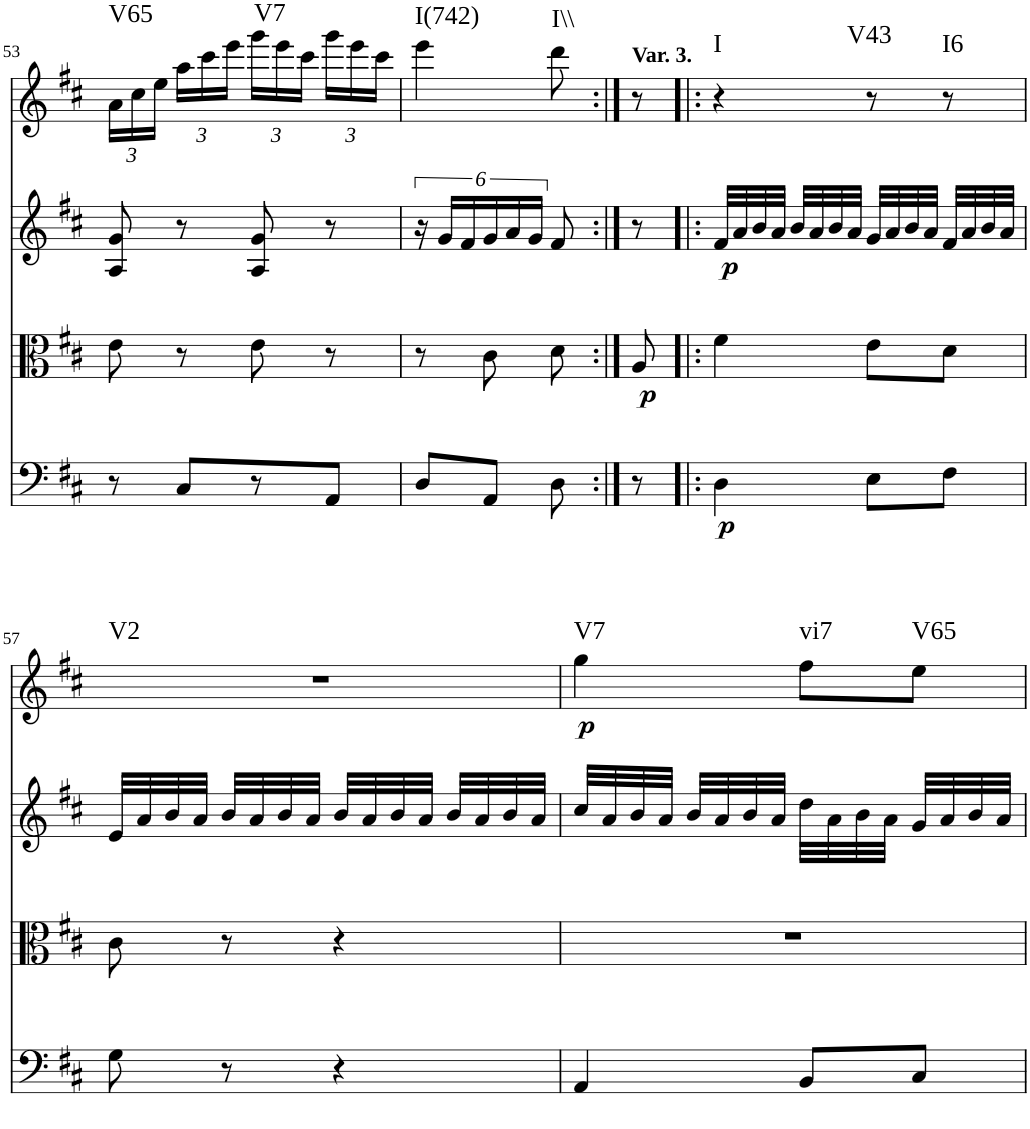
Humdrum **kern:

**kern	**dynam	**kern	**dynam	**kern	**dynam	**kern	**dynam	**harte
*part4	*part4	*part3	*part3	*part2	*part2	*part1	*part1	*part1
*staff4	*staff4	*staff3	*staff3	*staff2	*staff2	*staff1	*staff1	*
*I"Violoncello	*	*I"Viola	*	*I"Violin 2	*	*I"Violin 1	*	*
*I'Vc	*	*I'Vla	*	*I'Vln	*	*I'Vln	*	*
!!LO:PB:g=z
*clefF4	*	*clefC3	*	*clefG2	*	*clefG2	*	*
*k[f#c#]	*	*k[f#c#]	*	*k[f#c#]	*	*k[f#c#]	*	*
*D:	*	*D:	*	*D:	*	*D:	*	*
*M2/4	*	*M2/4	*	*M2/4	*	*M2/4	*	*
*	*	*	*	*	*	*Xbrackettup	*	*
=53	=53	=53	=53	=53	=53	=53	=53	=53
!	!	!	!	!	!	!	!	!LO:H:kt=V65
8r	.	8e\	.	8A/ 8g/	.	24a\LL	.	N
.	.	.	.	.	.	24cc#\	.	.
.	.	.	.	.	.	24ee\JJ	.	.
8C#/L	.	8r	.	8r	.	24aa\LL	.	.
.	.	.	.	.	.	24ccc#\	.	.
.	.	.	.	.	.	24eee\JJ	.	.
!	!	!	!	!	!	!	!	!LO:H:kt=V7
8r	.	8e\	.	8A/ 8g/	.	24ggg\LL	.	N
.	.	.	.	.	.	24eee\	.	.
.	.	.	.	.	.	24ccc#\JJ	.	.
8AA/J	.	8r	.	8r	.	24ggg\LL	.	.
.	.	.	.	.	.	24eee\	.	.
.	.	.	.	.	.	24ccc#\JJ	.	.
=54	=54	=54	=54	=54	=54	=54	=54	=54
!	!	!	!	!	!	!	!	!LO:H:kt=I(742)
8D/L	.	8r	.	24r	.	4eee\	.	N
.	.	.	.	24g/LL	.	.	.	.
.	.	.	.	24f#/	.	.	.	.
8AA/J	.	8c#\	.	24g/	.	.	.	.
.	.	.	.	24a/	.	.	.	.
.	.	.	.	24g/JJ	.	.	.	.
!	!	!	!	!	!	!	!	!LO:H:kt=I\\
8D\	.	8d\	.	8f#/	.	8ddd\	.	N
=55:|!	=55:|!	=55:|!	=55:|!	=55:|!	=55:|!	=55:|!	=55:|!	=55:|!
!	!	!	!	!	!	!LO:TX:a:B:t=Var. 3.	!	!
!	!	!	!LO:DY:b	!	!	!	!	!
8r	.	8A/	p	8r	.	8r	.	.
=56!|:	=56!|:	=56!|:	=56!|:	=56!|:	=56!|:	=56!|:	=56!|:	=56!|:
!	!LO:DY:b	!	!	!	!LO:DY:b	!	!	!LO:H:kt=I
4D\	p	4f#\	.	32f#/LLL	p	4r	.	N
.	.	.	.	32a/	.	.	.	.
.	.	.	.	32b/	.	.	.	.
.	.	.	.	32a/JJJ	.	.	.	.
.	.	.	.	32b/LLL	.	.	.	.
.	.	.	.	32a/	.	.	.	.
.	.	.	.	32b/	.	.	.	.
.	.	.	.	32a/JJJ	.	.	.	.
!	!	!	!	!	!	!	!	!LO:H:kt=V43
8E\L	.	8e\L	.	32g/LLL	.	8r	.	N
.	.	.	.	32a/	.	.	.	.
.	.	.	.	32b/	.	.	.	.
.	.	.	.	32a/JJJ	.	.	.	.
!	!	!	!	!	!	!	!	!LO:H:kt=I6
8F#\J	.	8d\J	.	32f#/LLL	.	8r	.	N
.	.	.	.	32a/	.	.	.	.
.	.	.	.	32b/	.	.	.	.
.	.	.	.	32a/JJJ	.	.	.	.
!!LO:LB:g=z
=57	=57	=57	=57	=57	=57	=57	=57	=57
!	!	!	!	!	!	!	!	!LO:H:kt=V2
8G\	.	8c#\	.	32e/LLL	.	2r	.	N
.	.	.	.	32a/	.	.	.	.
.	.	.	.	32b/	.	.	.	.
.	.	.	.	32a/JJJ	.	.	.	.
8r	.	8r	.	32b/LLL	.	.	.	.
.	.	.	.	32a/	.	.	.	.
.	.	.	.	32b/	.	.	.	.
.	.	.	.	32a/JJJ	.	.	.	.
4r	.	4r	.	32b/LLL	.	.	.	.
.	.	.	.	32a/	.	.	.	.
.	.	.	.	32b/	.	.	.	.
.	.	.	.	32a/JJJ	.	.	.	.
.	.	.	.	32b/LLL	.	.	.	.
.	.	.	.	32a/	.	.	.	.
.	.	.	.	32b/	.	.	.	.
.	.	.	.	32a/JJJ	.	.	.	.
=58	=58	=58	=58	=58	=58	=58	=58	=58
!	!	!	!	!	!	!	!LO:DY:b	!LO:H:kt=V7
4AA/	.	2r	.	32cc#/LLL	.	4gg\	p	N
.	.	.	.	32a/	.	.	.	.
.	.	.	.	32b/	.	.	.	.
.	.	.	.	32a/JJJ	.	.	.	.
.	.	.	.	32b/LLL	.	.	.	.
.	.	.	.	32a/	.	.	.	.
.	.	.	.	32b/	.	.	.	.
.	.	.	.	32a/JJJ	.	.	.	.
!	!	!	!	!	!	!	!	!LO:H:kt=vi7
8BB/L	.	.	.	32dd\LLL	.	8ff#\L	.	N
.	.	.	.	32a\	.	.	.	.
.	.	.	.	32b\	.	.	.	.
.	.	.	.	32a\JJJ	.	.	.	.
!	!	!	!	!	!	!	!	!LO:H:kt=V65
8C#/J	.	.	.	32g/LLL	.	8ee\J	.	N
.	.	.	.	32a/	.	.	.	.
.	.	.	.	32b/	.	.	.	.
.	.	.	.	32a/JJJ	.	.	.	.
=	=	=	=	=	=	=	=	=
*-	*-	*-	*-	*-	*-	*-	*-	*-
